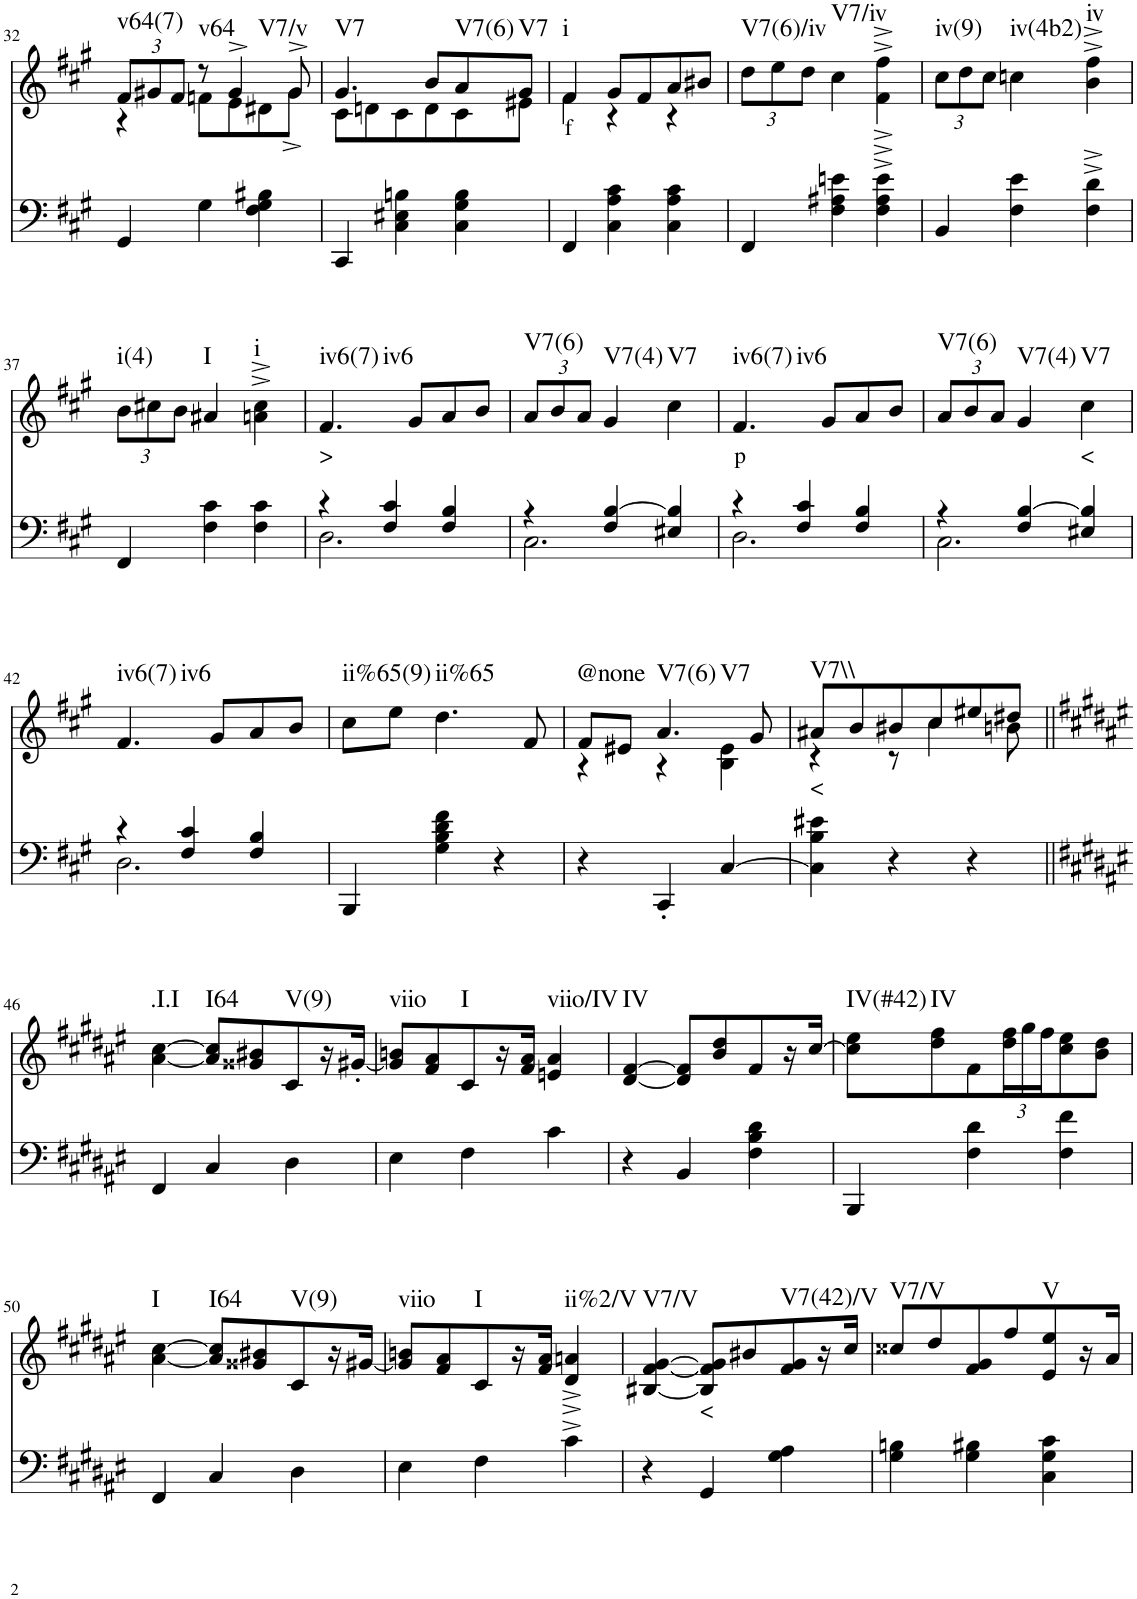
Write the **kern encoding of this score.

**kern	**kern	**text	**harte
*part2	*part1	*part1	*part1
*staff2	*staff1	*staff1	*
*I"Piano	*I"Piano	*	*
*I'Pno	*I'Pno	*	*
!!LO:PB:g=z
*clefF4	*clefG2	*	*
*k[f#c#g#]	*k[f#c#g#]	*	*
*f#:	*f#:	*	*
*M3/4	*M3/4	*	*
*	*Xbrackettup	*	*
=32	=32	=32	=32
*	*^	*	*
!	!	!	!	!LO:H:kt=v64(7)
4GG#/	12f#/L	4r	.	N
.	12g#X/	.	.	.
.	12f#/J	.	.	.
!	!	!	!	!LO:H:kt=v64
4G#\	8r	8fn\L	.	N
!	!	!	!	!LO:H:kt=V7/v
.	4g#^/	8e\	.	N
4F#\ 4G#\ 4B#X\	.	8d#X\	.	.
.	8g#^/	8g#^\J	.	.
=33	=33	=33	=33	=33
!	!	!	!	!LO:H:kt=V7
4CC#/	4.g#/	8c#\L	.	N
.	.	8dn\	.	.
4C#\ 4E#X\ 4Bn\	.	8c#\	.	.
.	8b/L	8d\	.	.
!	!	!	!	!LO:H:kt=V7(6)
4C#\ 4G#\ 4B\	8a/	8c#\	.	N
!	!	!	!	!LO:H:kt=V7
.	8g#/J	8e#X\J	.	N
=34	=34	=34	=34	=34
!	!	!	!LO:LY:b	!LO:H:kt=i
4FF#/	4f#/	4f#\	f	N
4C#\ 4A\ 4c#\	8g#/L	4r	.	.
.	8f#/	.	.	.
4C#\ 4A\ 4c#\	8a/	4r	.	.
.	8b#X/J	.	.	.
*	*v	*v	*	*
=35	=35	=35	=35
!	!	!	!LO:H:kt=V7(6)/iv
4FF#/	12dd\L	.	N
.	12ee\	.	.
.	12dd\J	.	.
!	!	!	!LO:H:kt=V7/iv
4F#\ 4A#X\ 4en\	4cc#\	.	N
4F#\^ 4A#\^ 4e\^	4f#\^ 4ff#\^	.	.
=36	=36	=36	=36
!	!	!	!LO:H:kt=iv(9)
4BB/	12cc#\L	.	N
.	12dd\	.	.
.	12cc#\J	.	.
!	!	!	!LO:H:kt=iv(4b2)
4F#\ 4e\	4ccn\	.	N
!	!	!	!LO:H:kt=iv
4F#\^ 4d\^	4b\^ 4ff#\^	.	N
!!LO:LB:g=z
=37	=37	=37	=37
!	!	!	!LO:H:kt=i(4)
4FF#/	12b\L	.	N
.	12cc#X\	.	.
.	12b\J	.	.
!	!	!	!LO:H:kt=I
4F#\ 4c#\	4a#X/	.	N
!	!	!	!LO:H:kt=i
4F#\ 4c#\	4an\^ 4cc#\^	.	N
=38	=38	=38	=38
*^	*	*	*
!	!	!	!LO:LY:b	!LO:H:n=1:kt=iv6(7)
!	!	!	!	!LO:H:n=2:kt=iv6
4r	2.D\	4.f#/	>	N N
4F#/ 4c#/	.	.	.	.
.	.	8g#/L	.	.
4F#/ 4B/	.	8a/	.	.
.	.	8b/J	.	.
=39	=39	=39	=39	=39
!	!	!	!	!LO:H:kt=V7(6)
4r	2.C#\	12a/L	.	N
.	.	12b/	.	.
.	.	12a/J	.	.
!	!	!	!	!LO:H:kt=V7(4)
4F#/ [4B/	.	4g#/	.	N
!	!	!	!	!LO:H:kt=V7
4E#X/ 4B/]	.	4cc#\	.	N
=40	=40	=40	=40	=40
!	!	!	!LO:LY:b	!LO:H:n=1:kt=iv6(7)
!	!	!	!	!LO:H:n=2:kt=iv6
4r	2.D\	4.f#/	p	N N
4F#/ 4c#/	.	.	.	.
.	.	8g#/L	.	.
4F#/ 4B/	.	8a/	.	.
.	.	8b/J	.	.
=41	=41	=41	=41	=41
!	!	!	!	!LO:H:kt=V7(6)
4r	2.C#\	12a/L	.	N
.	.	12b/	.	.
.	.	12a/J	.	.
!	!	!	!	!LO:H:kt=V7(4)
4F#/ [4B/	.	4g#/	.	N
!	!	!	!LO:LY:b	!LO:H:kt=V7
4E#X/ 4B/]	.	4cc#\	<	N
!!LO:LB:g=z
=42	=42	=42	=42	=42
!	!	!	!	!LO:H:n=1:kt=iv6(7)
!	!	!	!	!LO:H:n=2:kt=iv6
4r	2.D\	4.f#/	.	N N
4F#/ 4c#/	.	.	.	.
.	.	8g#/L	.	.
4F#/ 4B/	.	8a/	.	.
.	.	8b/J	.	.
*v	*v	*	*	*
=43	=43	=43	=43
!	!	!	!LO:H:kt=ii%65(9)
4BBB/	8cc#\L	.	N
.	8ee\J	.	.
!	!	!	!LO:H:kt=ii%65
4G#\ 4B\ 4d\ 4f#\	4.dd\	.	N
4r	.	.	.
.	8f#/	.	.
=44	=44	=44	=44
*	*^	*	*
!	!	!	!	!LO:H:kt=@none
4r	8f#/L	4r	.	N
.	8e#X/J	.	.	.
!	!	!	!	!LO:H:n=1:kt=V7(6)
!	!	!	!	!LO:H:n=2:kt=V7
4CC#'/	4.a/	4r	.	N N
[4C#/	.	4B\ 4e#\	.	.
.	8g#/	.	.	.
=45	=45	=45	=45	=45
!	!	!	!LO:LY:b	!LO:H:kt=V7\\
4C#\] 4B\ 4e#X\	8a#X/L	4r	<	N
.	8b/	.	.	.
4r	8b#X/	8r	.	.
.	8cc#/	4cc#\	.	.
4r	8ee#X/	.	.	.
.	8dd#X/J	8bn\	.	.
*	*v	*v	*	*
!!LO:LB:g=z
=46||	=46||	=46||	=46||
*k[f#c#g#d#a#e#]	*k[f#c#g#d#a#e#]	*	*
*	*^	*	*
!	!	!	!	!LO:H:kt=.I.I
*	*v	*v	*	*
4FF#/	[4a#\ [4cc#\	.	N
!	!	!	!LO:H:kt=I64
4C#/	8a#/] 8cc#/]L	.	N
.	8g##X/ 8b#X/	.	.
!	!	!	!LO:H:kt=V(9)
4D#\	8c#/	.	N
.	16r	.	.
.	[16g#X'/JJ	.	.
=47	=47	=47	=47
!	!	!	!LO:H:kt=viio
4E#\	8g#/] 8bn/L	.	N
.	8f#/ 8a#/	.	.
!	!	!	!LO:H:kt=I
4F#\	8c#/	.	N
.	16r	.	.
.	16f#/ 16a#/JJ	.	.
!	!	!	!LO:H:kt=viio/IV
4c#\	4en/ 4a#/	.	N
=48	=48	=48	=48
!	!	!	!LO:H:kt=IV
4r	[4d#/ [4f#/	.	N
4BB/	8d#/] 8f#/]L	.	.
.	8b/ 8dd#/	.	.
4F#\ 4B\ 4d#\	8f#/	.	.
.	16r	.	.
.	[16cc#/JJ	.	.
=49	=49	=49	=49
!	!	!	!LO:H:kt=IV(#42)
4BBB/	8cc#\] 8ee#\L	.	N
!	!	!	!LO:H:kt=IV
.	8dd#\ 8ff#\	.	N
4F#\ 4d#\	8f#\	.	.
.	24dd#\ 24ff#\L	.	.
.	24gg#\	.	.
.	24ff#\J	.	.
4F#\ 4f#\	8cc#\ 8ee#\	.	.
.	8b\ 8dd#\J	.	.
!!LO:LB:g=z
=50	=50	=50	=50
!	!	!	!LO:H:kt=I
4FF#/	[4a#\ [4cc#\	.	N
!	!	!	!LO:H:kt=I64
4C#/	8a#/] 8cc#/]L	.	N
.	8g##X/ 8b#X/	.	.
!	!	!	!LO:H:kt=V(9)
4D#\	8c#/	.	N
.	16r	.	.
.	[16g#X/JJ	.	.
=51	=51	=51	=51
!	!	!	!LO:H:kt=viio
4E#\	8g#/] 8bn/L	.	N
.	8f#/ 8a#/	.	.
!	!	!	!LO:H:kt=I
4F#\	8c#/	.	N
.	16r	.	.
.	16f#/ 16a#/JJ	.	.
!	!	!	!LO:H:kt=ii%2/V
4c#^\	4d#/^ 4an/^	.	N
=52	=52	=52	=52
!	!	!	!LO:H:kt=V7/V
4r	[4B#X/ [4f#/ [4g#/	.	N
!	!	!LO:LY:b	!
4GG#/	8B#/] 8f#/] 8g#/]L	<	.
.	8b#X/	.	.
!	!	!	!LO:H:kt=V7(42)/V
4G#\ 4A#\	8f#/ 8g#/	.	N
.	16r	.	.
.	16cc#/JJ	.	.
=53	=53	=53	=53
!	!	!	!LO:H:kt=V7/V
4G#\ 4Bn\	8cc##X/L	.	N
.	8dd#/	.	.
4G#\ 4B#X\	8f#/ 8g#/	.	.
.	8ff#/	.	.
!	!	!	!LO:H:kt=V
4C#\ 4G#\ 4c#\	8e#/ 8ee#/	.	N
.	16r	.	.
.	16a#/JJ	.	.
=	=	=	=
*-	*-	*-	*-
